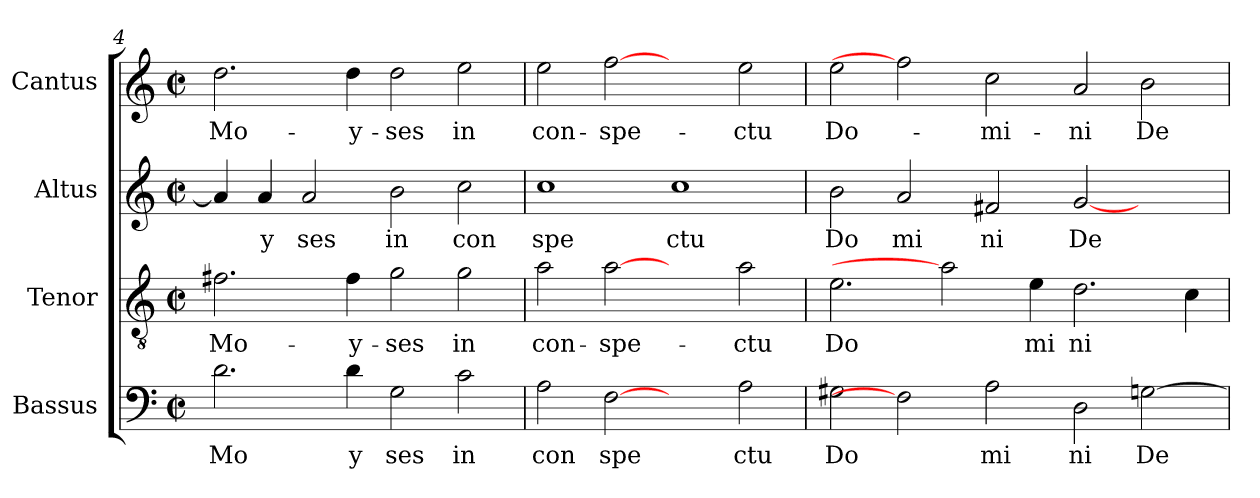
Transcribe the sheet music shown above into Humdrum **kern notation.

**kern	**text	**kern	**text	**kern	**text	**kern	**text
*part4	*part4	*part3	*part3	*part2	*part2	*part1	*part1
*staff4	*staff4	*staff3	*staff3	*staff2	*staff2	*staff1	*staff1
*I"Bassus	*	*I"Tenor	*	*I"Altus	*	*I"Cantus	*
*clefF4	*	*clefGv2	*	*clefG2	*	*clefG2	*
*M2/2	*	*M2/2	*	*M2/2	*	*M2/2	*
*met(c|)	*	*met(c|)	*	*met(c|)	*	*met(c|)	*
=4	=4	=4	=4	=4	=4	=4	=4
!	!LO:LY:b:cj	!	!LO:LY:b:cj	!	!	!	!LO:LY:b:cj
2.d\	Mo	2.f#X\	Mo-	4a/]	.	2.dd\	Mo-
!	!	!	!	!	!LO:LY:b:cj	!	!
.	.	.	.	4a/	y	.	.
!	!	!	!	!	!LO:LY:b:cj	!	!
.	.	.	.	2a/	ses	.	.
!	!LO:LY:b:cj	!	!LO:LY:b:cj	!	!	!	!LO:LY:b:cj
4d\	y	4f#\	-y-	.	.	4dd\	-y-
!	!LO:LY:b:cj	!	!LO:LY:b:cj	!	!LO:LY:b:cj	!	!LO:LY:b:cj
2G\	ses	2g\	-ses	2b\	in	2dd\	-ses
!	!LO:LY:b:cj	!	!LO:LY:b:cj	!	!LO:LY:b:cj	!	!LO:LY:b:cj
2c\	in	2g\	in	2cc\	con	2ee\	in
=5	=5	=5	=5	=5	=5	=5	=5
!	!LO:LY:b:cj	!	!LO:LY:b:cj	!	!LO:LY:b:cj	!	!LO:LY:b:cj
2A\	con	2a\	con-	1cc	spe	2ee\	con-
!	!LO:LY:b:cj	!	!LO:LY:b:cj	!	!	!	!LO:LY:b:cj
[2F	spe	[2a	-spe-	.	.	[2ff	-spe-
!	!	!	!	!	!LO:LY:b:cj	!	!
2ryy	.	2ryy	.	1cc	ctu	2ryy	.
!	!LO:LY:b:cj	!	!LO:LY:b:cj	!	!	!	!LO:LY:b:cj
2A\	ctu	2a\	-ctu	.	.	2ee\	-ctu
!!LO:LB:g=z
=6	=6	=6	=6	=6	=6	=6	=6
!	!LO:LY:b:cj	!	!LO:LY:b:cj	!	!LO:LY:b:cj	!	!LO:LY:b:cj
2G#X\	Do	2.e\	Do	2b\	Do	2ee\	Do-
!	!	!	!	!	!LO:LY:b:cj	!	!
2F]	.	.	.	2a/	mi	2ff]	.
.	.	2a]	.	.	.	.	.
!	!LO:LY:b:cj	!	!	!	!LO:LY:b:cj	!	!LO:LY:b:cj
2A\	mi	.	.	2f#X/	ni	2cc\	-mi-
!	!	!	!LO:LY:b:cj	!	!	!	!
.	.	4e\	mi	.	.	.	.
!	!LO:LY:b:cj	!	!LO:LY:b:cj	!	!LO:LY:b	!	!LO:LY:b:cj
2D\	ni	2.d\	ni	[<2g/	De	2a/	-ni
!	!LO:LY:b	!	!	!	!	!	!LO:LY:b:cj
[>2Gn\	De	.	.	2ryy	.	2b\	De-
.	.	4c\	.	.	.	.	.
=	=	=	=	=	=	=	=
*-	*-	*-	*-	*-	*-	*-	*-
